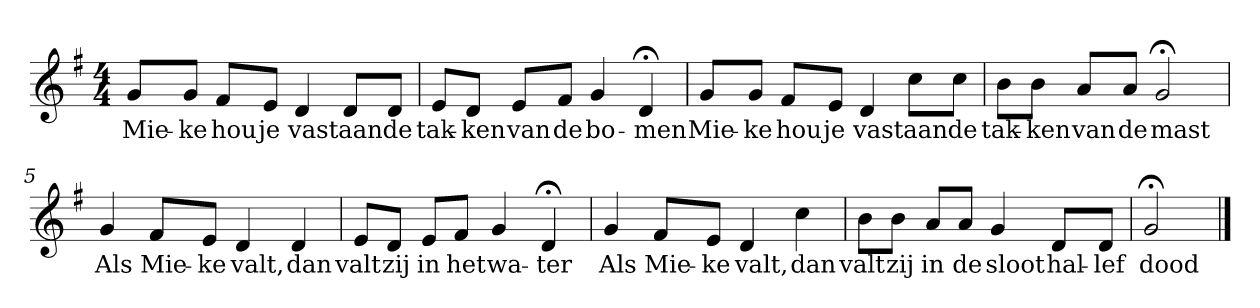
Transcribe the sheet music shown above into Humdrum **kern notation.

**kern	**text
*part1	*part1
*staff1	*staff1
*k[f#]	*
*G:	*
*M4/4	*
*MM120	*
=1	=1
8gL	Mie-
8gJ	-ke
8f#L	hou
8eJ	je
4d	vast
8dL	aan
8dJ	de
=2	=2
8eL	tak-
8dJ	-ken
8eL	van
8f#J	de
4g	bo-
4d;<	-men
=3	=3
8gL	Mie-
8gJ	-ke
8f#L	hou
8eJ	je
4d	vast
8ccL	aan
8ccJ	de
=4	=4
8bL	tak-
8bJ	-ken
8aL	van
8aJ	de
2g;<	mast
=5	=5
4g	Als
8f#L	Mie-
8eJ	-ke
4d	valt,
4d	dan
=6	=6
8eL	valt
8dJ	zij
8eL	in
8f#J	het
4g	wa-
4d;<	-ter
=7	=7
4g	Als
8f#L	Mie-
8eJ	-ke
4d	valt,
4cc	dan
=8	=8
8bL	valt
8bJ	zij
8aL	in
8aJ	de
4g	sloot
8dL	hal-
8dJ	-lef
=9	=9
2g;<	dood
==	==
*-	*-
